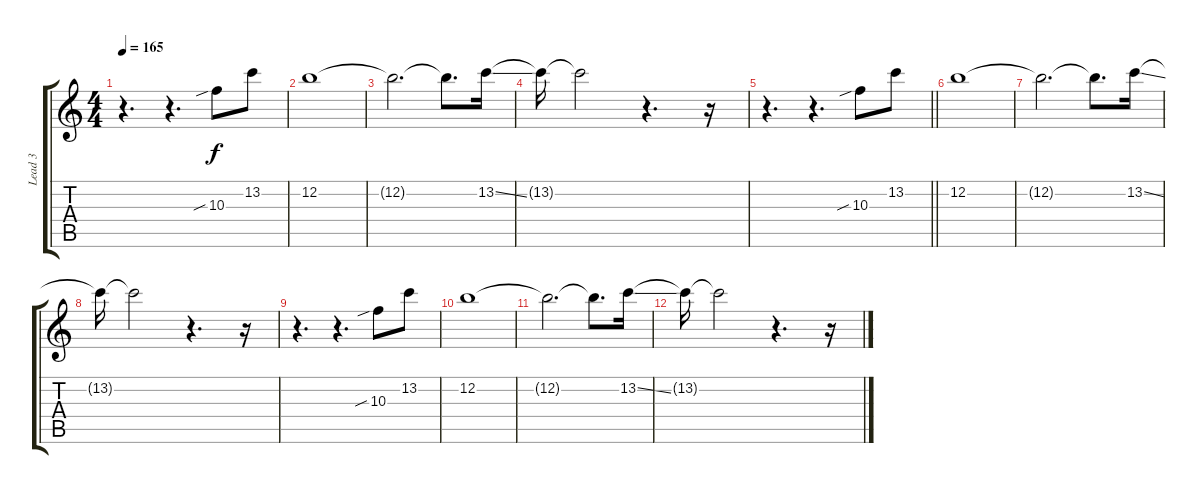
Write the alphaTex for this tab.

\track ("Lead 3" "Lead 3") {instrument distortionguitar}
\staff {score tabs}
\tuning (E4 B3 G3 D3 A2 E2) {hide}
\ts (4 4)
\tempo 165
\clef g2
\ks c
r.4{d dy f} r.4{d} 10.3{sib}.8 13.2.8 |
12.2.1 |
12.2{t}.2{d} 12.2{t}.8{d} 13.2{ss}.16 |
13.2{t}.16 13.2{t}.2 r.4{d} r.16 |
\barLineRight lightlight
r.4{d} r.4{d} 10.3{sib}.8 13.2.8 |
12.2.1 |
12.2{t}.2{d} 12.2{t}.8{d} 13.2{ss}.16 |
13.2{t}.16 13.2{t}.2 r.4{d} r.16 |
r.4{d} r.4{d} 10.3{sib}.8 13.2.8 |
12.2.1 |
12.2{t}.2{d} 12.2{t}.8{d} 13.2{ss}.16 |
13.2{t}.16 13.2{t}.2 r.4{d} r.16
